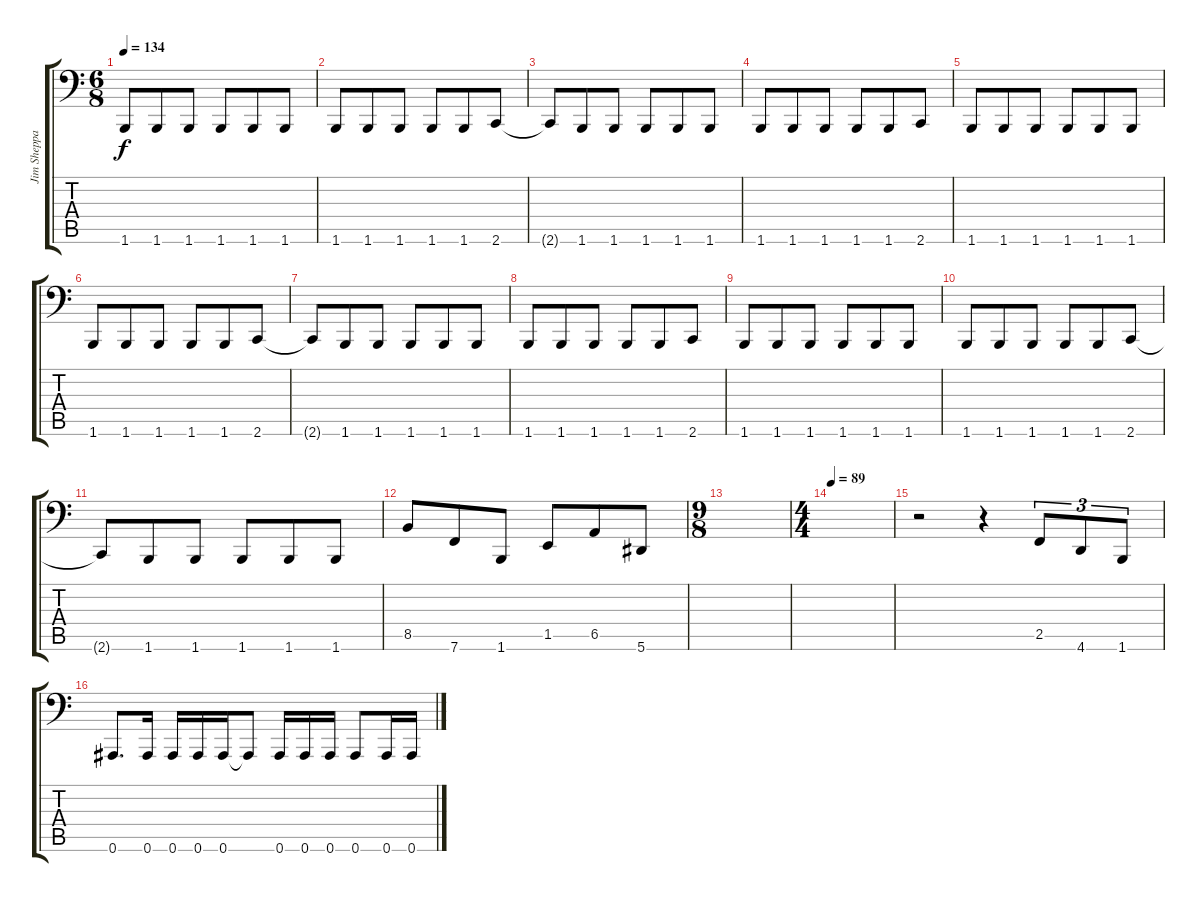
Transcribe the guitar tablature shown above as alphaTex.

\track ("Jim Sheppard" "Jim Sheppa") {instrument electricbassfinger}
\staff {score tabs}
\tuning (B2 Gb2 Db2 Ab1 Eb1 Bb0) {hide}
\ts (6 8)
\tempo 134
\clef f4
\ks c
1.6.8{dy f} 1.6.8 1.6.8 1.6.8 1.6.8 1.6.8 |
1.6.8 1.6.8 1.6.8 1.6.8 1.6.8 2.6.8 |
2.6{t}.8 1.6.8 1.6.8 1.6.8 1.6.8 1.6.8 |
1.6.8 1.6.8 1.6.8 1.6.8 1.6.8 2.6.8 |
1.6.8 1.6.8 1.6.8 1.6.8 1.6.8 1.6.8 |
1.6.8 1.6.8 1.6.8 1.6.8 1.6.8 2.6.8 |
2.6{t}.8 1.6.8 1.6.8 1.6.8 1.6.8 1.6.8 |
1.6.8 1.6.8 1.6.8 1.6.8 1.6.8 2.6.8 |
1.6.8 1.6.8 1.6.8 1.6.8 1.6.8 1.6.8 |
1.6.8 1.6.8 1.6.8 1.6.8 1.6.8 2.6.8 |
2.6{t}.8 1.6.8 1.6.8 1.6.8 1.6.8 1.6.8 |
8.5.8 7.6.8 1.6.8 1.5.8 6.5.8 5.6.8 |
\ts (9 8)
|
\ts (4 4)
\tempo 89
|
r.2 r.4 2.5.8{tu (3 2)} 4.6.8{tu (3 2)} 1.6.8{tu (3 2)} |
0.6.8{d} 0.6.16 0.6.16 0.6.16 0.6.16 0.6{t}.8 0.6.16 0.6.16 0.6.16 0.6.8 0.6.16 0.6.16
